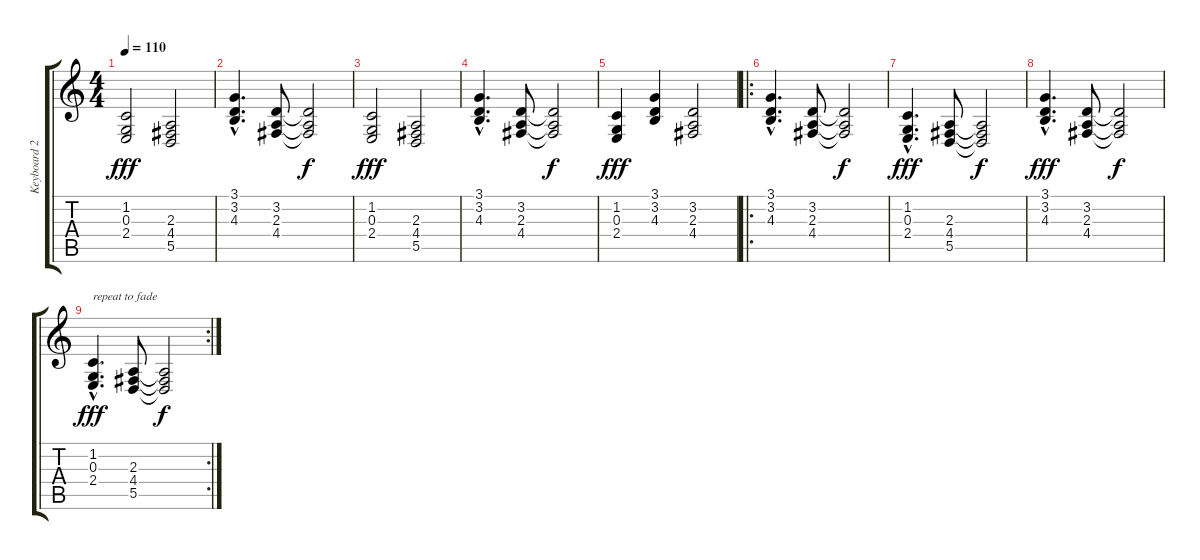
\track ("Keyboard 2" "Keyboard 2") {instrument stringensemble1}
\staff {score tabs}
\tuning (E4 B3 G3 D3 A2 E2) {hide}
\ts (4 4)
\tempo 110
\clef g2
\ks c
(1.2 0.3 2.4).2{dy fff} (2.3 4.4 5.5).2 |
(3.1{hac} 3.2{hac} 4.3{hac}).4{d} (3.2 2.3 4.4).8 (3.2{t} 2.3{t} 4.4{t}).2{dy f} |
(1.2 0.3 2.4).2{dy fff} (2.3 4.4 5.5).2 |
(3.1{hac} 3.2{hac} 4.3{hac}).4{d} (3.2 2.3 4.4).8 (3.2{t} 2.3{t} 4.4{t}).2{dy f} |
(1.2 0.3 2.4).4{dy fff} (3.1 3.2 4.3).4 (3.2 2.3 4.4).2 |
\ro
(3.1{hac} 3.2{hac} 4.3{hac}).4{d} (3.2 2.3 4.4).8 (3.2{t} 2.3{t} 4.4{t}).2{dy f} |
(1.2{hac} 0.3{hac} 2.4{hac}).4{d dy fff} (2.3 4.4 5.5).8 (2.3{t} 4.4{t} 5.5{t}).2{dy f} |
(3.1{hac} 3.2{hac} 4.3{hac}).4{d dy fff} (3.2 2.3 4.4).8 (3.2{t} 2.3{t} 4.4{t}).2{dy f} |
\rc 2
(1.2{hac} 0.3{hac} 2.4{hac}).4{d txt "repeat to fade" dy fff} (2.3 4.4 5.5).8 (2.3{t} 4.4{t} 5.5{t}).2{dy f}
